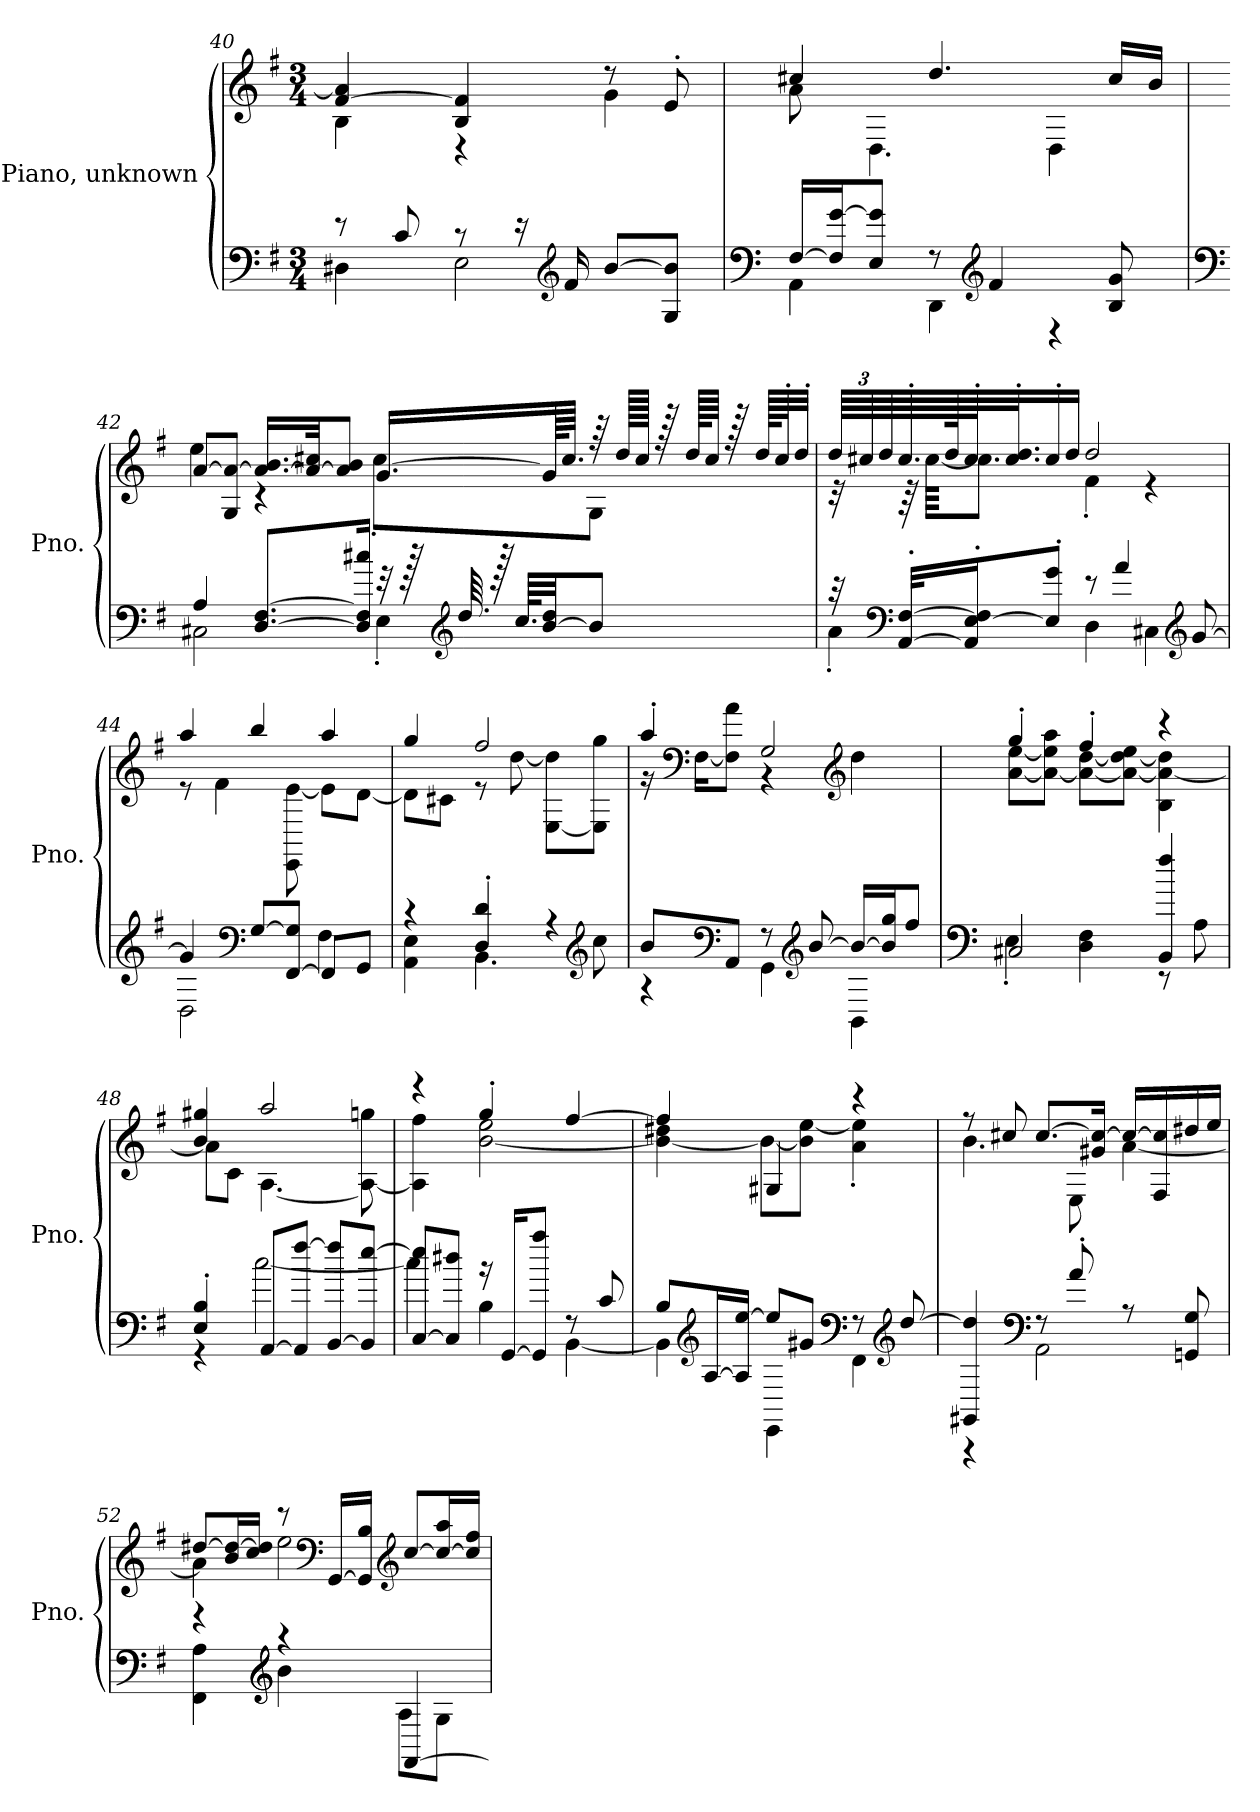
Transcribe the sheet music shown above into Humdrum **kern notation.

**kern	**kern
*part1	*part1
*staff2	*staff1
*I"Piano, unknown	*
*I'Pno.	*
!!LO:LB:g=z
*clefF4	*clefG2
*k[f#]	*k[f#]
*M3/4	*M3/4
=40	=40
*^	*^
8r	4D#X\	[4f#/ 4a/]	4B\
8c/	.	.	.
8r	2E\	4B/ 4f#/]	4r
16r	.	.	.
*clefG2	*	*	*
16f#/	.	.	.
[8b/L	.	8r	4g\
8G/ 8b/]J	.	8e'/	.
=41	=41	=41	=41
*clefF4	*	*	*
[16F#/LL	4AA\	4cc#X/	8a\
16F#/] [16g/J	.	.	.
8E/ 8g/]J	.	.	4.D\
8r	4DD\	4.dd/	.
*clefG2	*	*	*
4f#/	.	.	.
.	4r	.	4D\
8B/ 8g/	.	16cc#/LL	.
.	.	16b/JJ	.
!!LO:LB:g=z	!!
=42	=42	=42	=42
*clefF4	*	*	*
4A/	2C#X\	[8a/L	4ee\
.	.	8G/ 8a/_J	.
[8.D/ [8.F#/L	.	16.a/_ 16.b/LL	4r
.	.	32a/_ 32cc#X/JK	.
.	.	8a/] 8b/J	.
16D/] 16F#/] 16cc#X/Jk	.	.	.
32r	4E'\	[16.g/LL	8cc#'\L
128r	.	.	.
*clefG2	*	*	*
64.dd/	.	.	.
128r	.	.	.
64.cc#/KLLL	.	.	.
[32b/ 32dd/JJ	.	128g/KLL]	.
.	.	64.cc#/JJJJ	.
8b/J]	.	64r	8G\J
.	.	128dd/LLLLL	.
.	.	128cc#/JJJJJ	.
.	.	128r	.
.	.	128dd/KLLLL	.
.	.	64cc#/JJJJ	.
.	.	128r	.
.	.	128dd/KLLLL	.
.	.	64cc#'/J	.
.	.	32dd'/JJJ	.
!!LO:LB:g=z	!!
=43	=43	=43	=43
*	*	*Xbrackettup	*
32r	4a'\	96dd/LLLL	32r
.	.	96cc#X/	.
.	.	96dd/	.
*clefF4	*	*	*
[32AA/' [32F#/'KLL	.	64.cc#'/	64r
.	.	.	[64cc#\KKKL
.	.	128dd/K	.
16AA/]' [16E/' 16F#/]'J	.	64cc#'/J	8.cc#\J]
.	.	32.cc#/' 32.dd/'J	.
8E/]' 8g/'J	.	16cc#'/	.
.	.	16dd/JJ	.
8r	4D\	2dd/	4f#'\
4a/	.	.	.
.	4C#X\	.	4r
*clefG2	*	*	*
[8g/	.	.	.
=44	=44	=44	=44
4g/]	2D\	4aa/	8r
.	.	.	4f#\
*clefF4	*	*	*
[8G/L	.	4bb/	.
[8FF#/ 8G/]J	.	.	8EE\ [8e\
8FF#/L]	4F#\	4aa/	8e\L]
8GG/J	.	.	[8d\J
=45	=45	=45	=45
4r	4AA\ 4E\	4gg/	8d\L]
.	.	.	8c#X\J
4D/' 4d/'	4.BB\	2ff#/	8r
.	.	.	[8dd\
4r	.	.	[8E\ 8dd\]L
*clefG2	*	*	*
.	8cc\	.	8E\] 8gg\J
!!LO:LB:g=z	!!
=46	=46	=46	=46
8b/L	4r	4aa'/	16r
*	*	*clefF4	*
.	.	.	[16F#\KL
*clefF4	*	*	*
8AA/J	.	.	8F#\] 8a\J
8r	4GG\	2G/	4r
*clefG2	*	*	*
[8b/	.	.	.
*	*	*clefG2	*
16b/LL_	4BB\	.	4dd\
16b/] 16gg/J	.	.	.
8ff#/J	.	.	.
=47	=47	=47	=47
*clefF4	*	*	*
2C#X/	4E'\	4gg'/	[8a\ [8ee\L
.	.	.	8a\_ 8ee\] 8aa\J
.	4D\ 4F#\	4ff#'/	8a\_ [8dd\L
.	.	.	8a\_ 8dd\_ 8ee\J
4BB/ 4ff#/	8r	4r	4B\ 4a\_ 4dd\]
.	8A\	.	.
=48	=48	=48	=48
4E/' 4B/'	4r	4b/ 4gg#X/	8a\L]
.	.	.	8c\J
[8AA/L	[2cc\	2aa/	[4.A\
8AA/] [8ff#/J	.	.	.
[8BB/ 8ff#/]L	.	.	.
8BB/] [8ee/J	.	.	8A\_ 8ggn\
!!LO:PB:g=z	!!
=49	=49	=49	=49
[8C/ 8ee/]L	4cc\]	4r	4A\] 4ff#\
8C/] 8dd#X/J	.	.	.
16r	4B\	4gg'/	[2b\ 2ee\
[16GG/KL	.	.	.
8GG/] 8aa/J	.	.	.
8r	[4BB\	[4ff#/	.
8c/	.	.	.
=50	=50	=50	=50
8B/L	4BB\]	4ff#/]	4b\_ 4dd#X\
*clefG2	*	*	*
[16A/L	.	.	.
16A/] [16ee/JJ	.	.	.
8ee/L]	4EE\	4G#X/	8b\L_
8g#X/J	.	.	8b\] [8ee\J
*clefF4	*	*	*
8r	4FF#\	4r	4a\' 4ee\]'
*clefG2	*	*	*
[8dd/	.	.	.
=51	=51	=51	=51
4GG#X/ 4dd/]	4r	8r	4.b\
.	.	8cc#X/	.
*clefF4	*	*	*
8r	2AA\	[8.cc#/L	.
8a'/	.	.	8E\
.	.	16g#X/ 16cc#/_Jk	.
8r	.	16cc#/LL_	[4a\
.	.	16F#/ 16cc#/]	.
8GGn/ 8G/	.	16dd#X/	.
.	.	16ee/JJ	.
!!LO:LB:g=z	!!
=52	=52	=52	=52
4r	4FF#\ 4A\	[8dd#X/L	4a\]
.	.	16b/ 16dd#/_L	.
.	.	16cc/ 16dd#/]JJ	.
*clefG2	*	*	*
4r	4b\	8r	2ee\
*	*	*clefF4	*
.	.	[16GG/LL	.
.	.	16GG/] 16B/JJ	.
*	*	*clefG2	*
[4FF#/	8A\L	[8cc/L	.
.	8G\J	16cc/_ 16aa/L	.
.	.	16cc/] 16ff#/JJ	.
*v	*v	*	*
*	*v	*v
=	=
*-	*-
